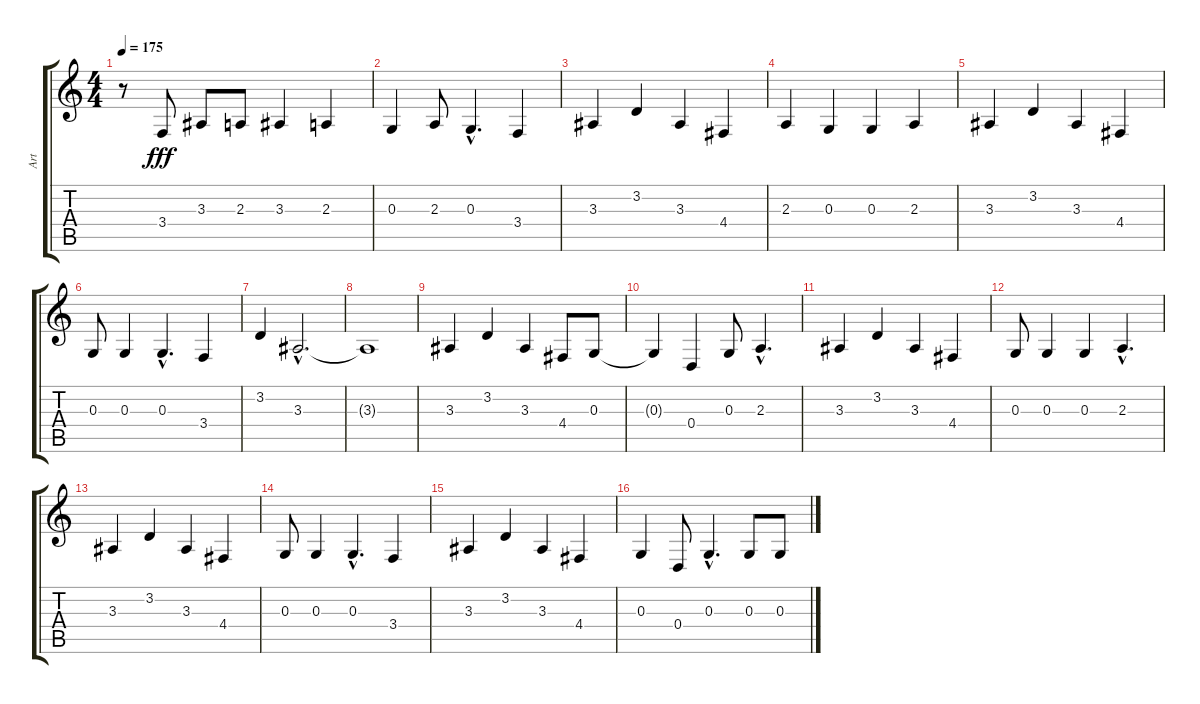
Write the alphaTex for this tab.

\track ("Art" "Art") {instrument tenorsax}
\staff {score tabs}
\tuning (E4 B3 G3 D3 A2 E2) {hide}
\ts (4 4)
\tempo 175
\clef g2
\ks c
r.8{dy fff} 3.4.8 3.3.8 2.3.8 3.3.4 2.3.4 |
0.3.4 2.3.8 0.3{hac}.4{d} 3.4.4 |
3.3.4 3.2.4 3.3.4 4.4.4 |
2.3.4 0.3.4 0.3.4 2.3.4 |
3.3.4 3.2.4 3.3.4 4.4.4 |
0.3.8 0.3.4 0.3{hac}.4{d} 3.4.4 |
3.2.4 3.3{hac}.2{d} |
3.3{t}.1 |
3.3.4 3.2.4 3.3.4 4.4.8 0.3.8 |
0.3{t}.4 0.4.4 0.3.8 2.3{hac}.4{d} |
3.3.4 3.2.4 3.3.4 4.4.4 |
0.3.8 0.3.4 0.3.4 2.3{hac}.4{d} |
3.3.4 3.2.4 3.3.4 4.4.4 |
0.3.8 0.3.4 0.3{hac}.4{d} 3.4.4 |
3.3.4 3.2.4 3.3.4 4.4.4 |
0.3.4 0.4.8 0.3{hac}.4{d} 0.3.8 0.3.8
